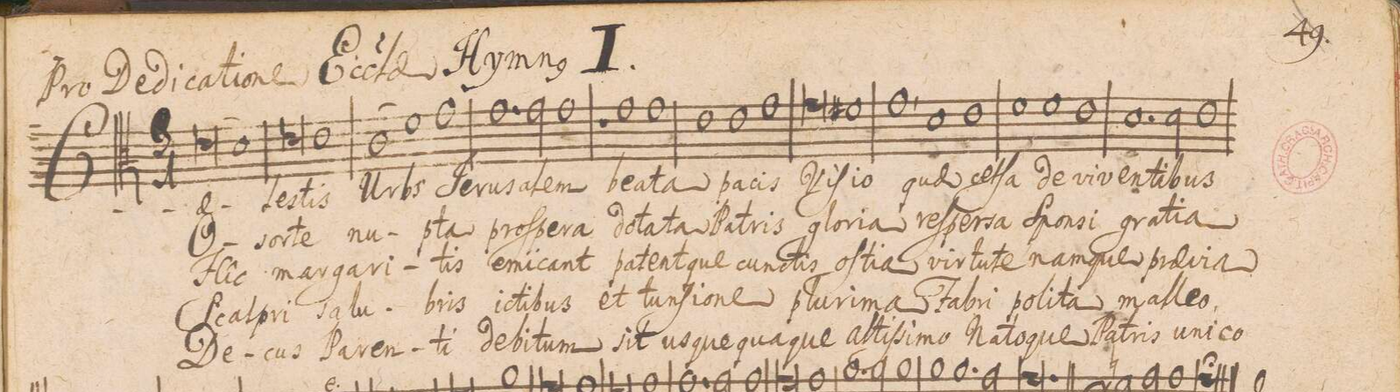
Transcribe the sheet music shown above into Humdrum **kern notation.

**kern	**text	**text	**text	**text	**text
*I"ALTVS.	*	*	*	*	*
*clefC3	*	*	*	*	*
*k[]	*	*	*	*	*
*M3/1	*	*	*	*	*
(0e	Cae-	O	Hîc	Scal-	De-
1d)	.	.	.	.	.
=2	=2	=2	=2	=2	=2
0e	-le-	sor-	mar-	-pri	-cus
1e	-stis	-te	-ga-	sa-	Pa-
=3	=3	=3	=3	=3	=3
(1c	Urbs	nu-	-ri-	-lu-	-ren-
1f)	.	.	.	.	.
1g	Je-	-pta	-tis	-bris	-ti
=4	=4	=4	=4	=4	=4
1.g	-ru-	pro-	e-	i-	de-
*2\right	*	*	*	*	*
2g\	-sa-	-ſpe-	-mi-	-cti-	-bi-
1g	-lem	-ra	-cant	-bus	-tum
=5	=5	=5	=5	=5	=5
1r	.	.	.	.	.
1g	be-	do-	pa-	et	sit
1g	-a-	-ta-	-tent-	tun-	us-
=6	=6	=6	=6	=6	=6
1e	-ta	-ta	-que	-ſi-	-que-
1e	pa-	Pa-	cun-	-o-	-qua-
1g	-cis	-tris	-ctis	-ne	-que
=7	=7	=7	=7	=7	=7
0g	Vi-	glo-	oſ-	plu-	altiſ-
1f#X	-ſi-	-ri-	-ti-	-ri-	-si-
=8	=8	=8	=8	=8	=8
1g,	-o	-a	-a	-ma	-mo
1d	quae	reſ-	vir-	Fa-	Na-
1e	cel-	-per-	-tu-	-bri	-to-
=9	=9	=9	=9	=9	=9
1f	-ſa	-sa	-te	po-	-que
1f	de	Spon-	nam-	-li-	Pa-
1e	vi-	-si	-que	-ta	-tris
=10	=10	=10	=10	=10	=10
1.d	-ven-	gra-	prae-	mal-	u-
2d\	-ti-	-ti-	-vi-	-le-	-ni-
1e	-bus	-a	-a	-o,	-co
=11	=11	=11	=11	=11	=11
*-	*-	*-	*-	*-	*-
